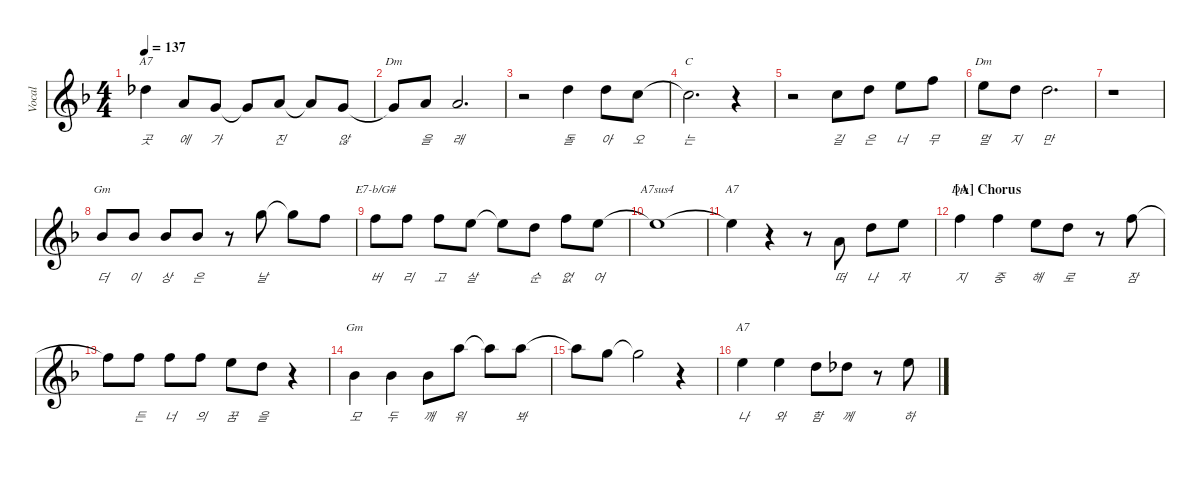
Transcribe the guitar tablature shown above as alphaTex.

\defaultSystemsLayout 4
\hideDynamics
\bracketExtendMode nobrackets
\track ("Singer" "Vocal") {defaultSystemsLayout 4 instrument voiceoohs}
\staff {score}
\tuning (E4 B3 G3 D3 A2 E2)
\chord ("Gm" 6 x x x x x) {firstfret 6 showdiagram false showfingering false}
\chord ("C" 8 x x x x x) {firstfret 8 showdiagram false showfingering false}
\chord ("Dm" 12 x x x x x) {firstfret 12 showdiagram false showfingering false}
\chord ("A7" 9 x x x x x) {firstfret 9 showdiagram false showfingering false}
\chord ("Dm" 3 x x x x x) {showdiagram false showfingering false}
\chord ("E7-b/G#" 13 x x x x x) {firstfret 13 showdiagram false showfingering false}
\chord ("A7sus4" 12 x x x x x) {firstfret 12 showdiagram false showfingering false}
\chord ("A7" 12 x x x x x) {firstfret 12 showdiagram false showfingering false}
\chord ("Dm" 13 x x x x x) {firstfret 13 showdiagram false showfingering false}
\ts (4 4)
\tempo 137
\clef g2
\ks f
9.1{acc b}.4{ch "A7" lyrics (0 "곳") lyrics (1 "") lyrics (2 "") lyrics (3 "") lyrics (4 "") dy mf beam Down} 5.1{acc forcenatural}.8{lyrics (0 "에") lyrics (1 "") lyrics (2 "") lyrics (3 "") lyrics (4 "") beam Up} 3.1{acc forcenatural}.8{lyrics (0 "가") lyrics (1 "") lyrics (2 "") lyrics (3 "") lyrics (4 "") beam Up} 3.1{t acc forcenatural}.8{beam Up} 5.1{acc forcenatural}.8{lyrics (0 "진") lyrics (1 "") lyrics (2 "") lyrics (3 "") lyrics (4 "") beam Up} 5.1{t acc forcenatural}.8{beam Up} 3.1{acc forcenatural}.8{lyrics (0 "않") lyrics (1 "") lyrics (2 "") lyrics (3 "") lyrics (4 "") beam Up} |
3.1{t acc forcenatural}.8{ch "Dm" beam Up} 5.1{acc forcenatural}.8{lyrics (0 "을") lyrics (1 "") lyrics (2 "") lyrics (3 "") lyrics (4 "") beam Up} 5.1{acc forcenatural}.2{d lyrics (0 "래") lyrics (1 "") lyrics (2 "") lyrics (3 "") lyrics (4 "") beam Up} |
r.2{beam Down} 10.1{acc forcenatural}.4{lyrics (0 "돌") lyrics (1 "") lyrics (2 "") lyrics (3 "") lyrics (4 "") beam Down} 10.1{acc forcenatural}.8{lyrics (0 "아") lyrics (1 "") lyrics (2 "") lyrics (3 "") lyrics (4 "") beam Down} 8.1{acc forcenatural}.8{lyrics (0 "오") lyrics (1 "") lyrics (2 "") lyrics (3 "") lyrics (4 "") beam Down} |
8.1{t acc forcenatural}.2{d ch "C" lyrics (0 "는") lyrics (1 "") lyrics (2 "") lyrics (3 "") lyrics (4 "") beam Down} r.4{beam Down} |
r.2{beam Down} 8.1{acc forcenatural}.8{lyrics (0 "길") lyrics (1 "") lyrics (2 "") lyrics (3 "") lyrics (4 "") beam Down} 10.1{acc forcenatural}.8{lyrics (0 "은") lyrics (1 "") lyrics (2 "") lyrics (3 "") lyrics (4 "") beam Down} 12.1{acc forcenatural}.8{lyrics (0 "너") lyrics (1 "") lyrics (2 "") lyrics (3 "") lyrics (4 "") beam Down} 13.1{acc forcenatural}.8{lyrics (0 "무") lyrics (1 "") lyrics (2 "") lyrics (3 "") lyrics (4 "") beam Down} |
12.1{acc forcenatural}.8{ch "Dm" lyrics (0 "멀") lyrics (1 "") lyrics (2 "") lyrics (3 "") lyrics (4 "") beam Down} 10.1{acc forcenatural}.8{lyrics (0 "지") lyrics (1 "") lyrics (2 "") lyrics (3 "") lyrics (4 "") beam Down} 10.1{acc forcenatural}.2{d lyrics (0 "만") lyrics (1 "") lyrics (2 "") lyrics (3 "") lyrics (4 "") beam Down} |
r.1{beam Down} |
6.1{acc b}.8{ch "Gm" lyrics (0 "더") lyrics (1 "") lyrics (2 "") lyrics (3 "") lyrics (4 "") beam Up} 6.1{acc b}.8{lyrics (0 "이") lyrics (1 "") lyrics (2 "") lyrics (3 "") lyrics (4 "") beam Up} 6.1{acc b}.8{lyrics (0 "상") lyrics (1 "") lyrics (2 "") lyrics (3 "") lyrics (4 "") beam Up} 6.1{acc b}.8{lyrics (0 "은") lyrics (1 "") lyrics (2 "") lyrics (3 "") lyrics (4 "") beam Up} r.8{beam Down} 15.1{acc forcenatural}.8{lyrics (0 "날") lyrics (1 "") lyrics (2 "") lyrics (3 "") lyrics (4 "") beam Down} 15.1{t acc forcenatural}.8{beam Down} 13.1{acc forcenatural}.8{beam Down} |
13.1{acc forcenatural}.8{ch "E7-b/G#" lyrics (0 "버") lyrics (1 "") lyrics (2 "") lyrics (3 "") lyrics (4 "") beam Down} 13.1{acc forcenatural}.8{lyrics (0 "리") lyrics (1 "") lyrics (2 "") lyrics (3 "") lyrics (4 "") beam Down} 13.1{acc forcenatural}.8{lyrics (0 "고") lyrics (1 "") lyrics (2 "") lyrics (3 "") lyrics (4 "") beam Down} 12.1{acc forcenatural}.8{lyrics (0 "살") lyrics (1 "") lyrics (2 "") lyrics (3 "") lyrics (4 "") beam Down} 12.1{t acc forcenatural}.8{beam Down} 10.1{acc forcenatural}.8{lyrics (0 "순") lyrics (1 "") lyrics (2 "") lyrics (3 "") lyrics (4 "") beam Down} 13.1{acc forcenatural}.8{lyrics (0 "없") lyrics (1 "") lyrics (2 "") lyrics (3 "") lyrics (4 "") beam Down} 12.1{acc forcenatural}.8{lyrics (0 "어") lyrics (1 "") lyrics (2 "") lyrics (3 "") lyrics (4 "") beam Down} |
12.1{t acc forcenatural}.1{ch "A7sus4" beam Down} |
12.1{t acc forcenatural}.4{ch "A7" beam Down} r.4{beam Down} r.8{beam Down} 5.1{acc forcenatural}.8{lyrics (0 "떠") lyrics (1 "") lyrics (2 "") lyrics (3 "") lyrics (4 "") beam Up} 10.1{acc forcenatural}.8{lyrics (0 "나") lyrics (1 "") lyrics (2 "") lyrics (3 "") lyrics (4 "") beam Down} 12.1{acc forcenatural}.8{lyrics (0 "자") lyrics (1 "") lyrics (2 "") lyrics (3 "") lyrics (4 "") beam Down} |
\section ("A" "Chorus")
13.1{acc forcenatural}.4{ch "Dm" lyrics (0 "지") lyrics (1 "") lyrics (2 "") lyrics (3 "") lyrics (4 "") beam Down} 13.1{acc forcenatural}.4{lyrics (0 "중") lyrics (1 "") lyrics (2 "") lyrics (3 "") lyrics (4 "") beam Down} 12.1{acc forcenatural}.8{lyrics (0 "해") lyrics (1 "") lyrics (2 "") lyrics (3 "") lyrics (4 "") beam Down} 10.1{acc forcenatural}.8{lyrics (0 "로") lyrics (1 "") lyrics (2 "") lyrics (3 "") lyrics (4 "") beam Down} r.8{beam Down} 13.1{acc forcenatural}.8{lyrics (0 "잠") lyrics (1 "") lyrics (2 "") lyrics (3 "") lyrics (4 "") beam Down} |
13.1{t acc forcenatural}.8{beam Down} 13.1{acc forcenatural}.8{lyrics (0 "든") lyrics (1 "") lyrics (2 "") lyrics (3 "") lyrics (4 "") beam Down} 13.1{acc forcenatural}.8{lyrics (0 "너") lyrics (1 "") lyrics (2 "") lyrics (3 "") lyrics (4 "") beam Down} 13.1{acc forcenatural}.8{lyrics (0 "의") lyrics (1 "") lyrics (2 "") lyrics (3 "") lyrics (4 "") beam Down} 12.1{acc forcenatural}.8{lyrics (0 "꿈") lyrics (1 "") lyrics (2 "") lyrics (3 "") lyrics (4 "") beam Down} 10.1{acc forcenatural}.8{lyrics (0 "을") lyrics (1 "") lyrics (2 "") lyrics (3 "") lyrics (4 "") beam Down} r.4{beam Down} |
6.1{acc b}.4{ch "Gm" lyrics (0 "모") lyrics (1 "") lyrics (2 "") lyrics (3 "") lyrics (4 "") beam Down} 6.1{acc b}.4{lyrics (0 "두") lyrics (1 "") lyrics (2 "") lyrics (3 "") lyrics (4 "") beam Down} 6.1{acc b}.8{lyrics (0 "깨") lyrics (1 "") lyrics (2 "") lyrics (3 "") lyrics (4 "") beam Down} 17.1{acc forcenatural}.8{lyrics (0 "워") lyrics (1 "") lyrics (2 "") lyrics (3 "") lyrics (4 "") beam Down} 17.1{t acc forcenatural}.8{beam Down} 17.1{acc forcenatural}.8{lyrics (0 "봐") lyrics (1 "") lyrics (2 "") lyrics (3 "") lyrics (4 "") beam Down} |
17.1{t acc forcenatural}.8{beam Down} 15.1{acc forcenatural}.8{beam Down} 15.1{t acc forcenatural}.2{beam Down} r.4{beam Down} |
12.1{acc forcenatural}.4{ch "A7" lyrics (0 "나") lyrics (1 "") lyrics (2 "") lyrics (3 "") lyrics (4 "") beam Down} 12.1{acc forcenatural}.4{lyrics (0 "와") lyrics (1 "") lyrics (2 "") lyrics (3 "") lyrics (4 "") beam Down} 10.1{acc forcenatural}.8{lyrics (0 "함") lyrics (1 "") lyrics (2 "") lyrics (3 "") lyrics (4 "") beam Down} 9.1{acc b}.8{lyrics (0 "께") lyrics (1 "") lyrics (2 "") lyrics (3 "") lyrics (4 "") beam Down} r.8{beam Down} 12.1{acc forcenatural}.8{lyrics (0 "하") lyrics (1 "") lyrics (2 "") lyrics (3 "") lyrics (4 "") beam Down}
